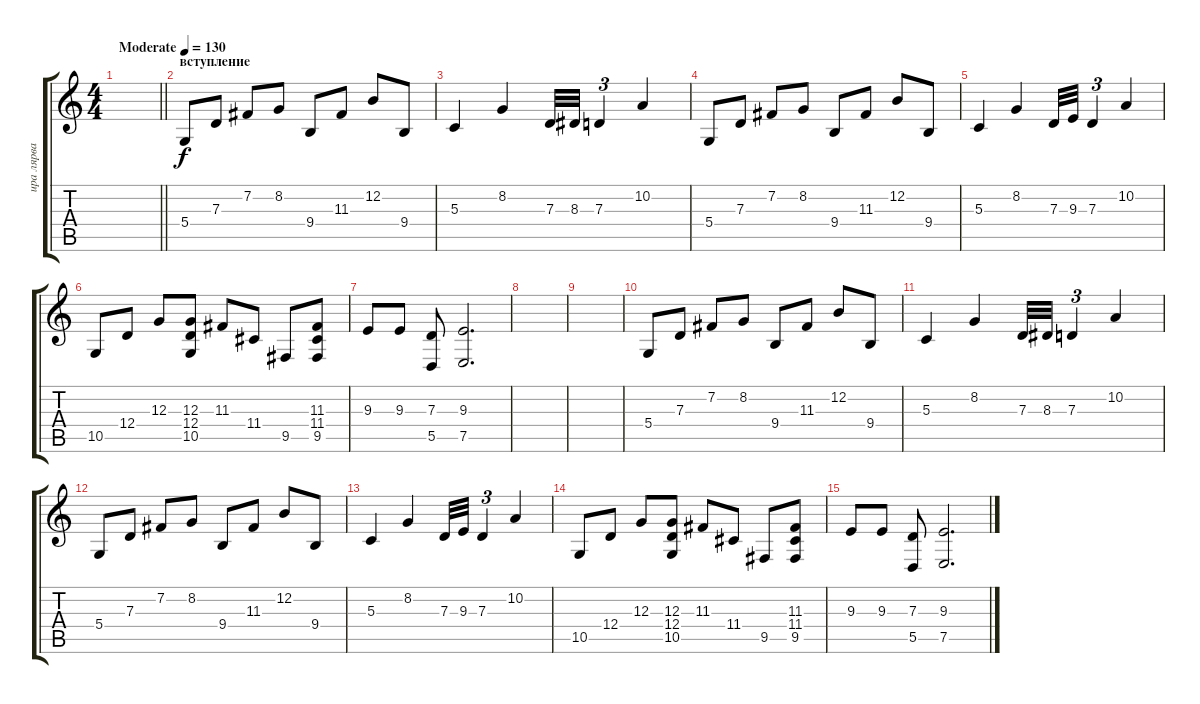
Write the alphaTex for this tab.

\track ("ира лярва" "ира лярва") {instrument accordion}
\staff {score tabs}
\tuning (E4 B3 G3 D3 A2 E2) {hide}
\ts (4 4)
\tempo (130 "Moderate")
\clef g2
\barLineRight lightlight
\ks c
|
\section ("" "вступление")
5.4.8 7.3.8 7.2.8 8.2.8 9.4.8 11.3.8 12.2.8 9.4.8 |
5.3.4 8.2.4 7.3.32 8.3.32 7.3.4{tu (3 2)} 10.2.4 |
5.4.8 7.3.8 7.2.8 8.2.8 9.4.8 11.3.8 12.2.8 9.4.8 |
5.3.4 8.2.4 7.3.32 9.3.32 7.3.4{tu (3 2)} 10.2.4 |
10.5.8 12.4.8 12.3.8 (12.3 12.4 10.5).8 11.3.8 11.4.8 9.5.8 (11.3 11.4 9.5).8 |
9.3.8 9.3.8 (7.3 5.5).8 (9.3 7.5).2{d} |
|
|
5.4.8 7.3.8 7.2.8 8.2.8 9.4.8 11.3.8 12.2.8 9.4.8 |
5.3.4 8.2.4 7.3.32 8.3.32 7.3.4{tu (3 2)} 10.2.4 |
5.4.8 7.3.8 7.2.8 8.2.8 9.4.8 11.3.8 12.2.8 9.4.8 |
5.3.4 8.2.4 7.3.32 9.3.32 7.3.4{tu (3 2)} 10.2.4 |
10.5.8 12.4.8 12.3.8 (12.3 12.4 10.5).8 11.3.8 11.4.8 9.5.8 (11.3 11.4 9.5).8 |
9.3.8 9.3.8 (7.3 5.5).8 (9.3 7.5).2{d}
